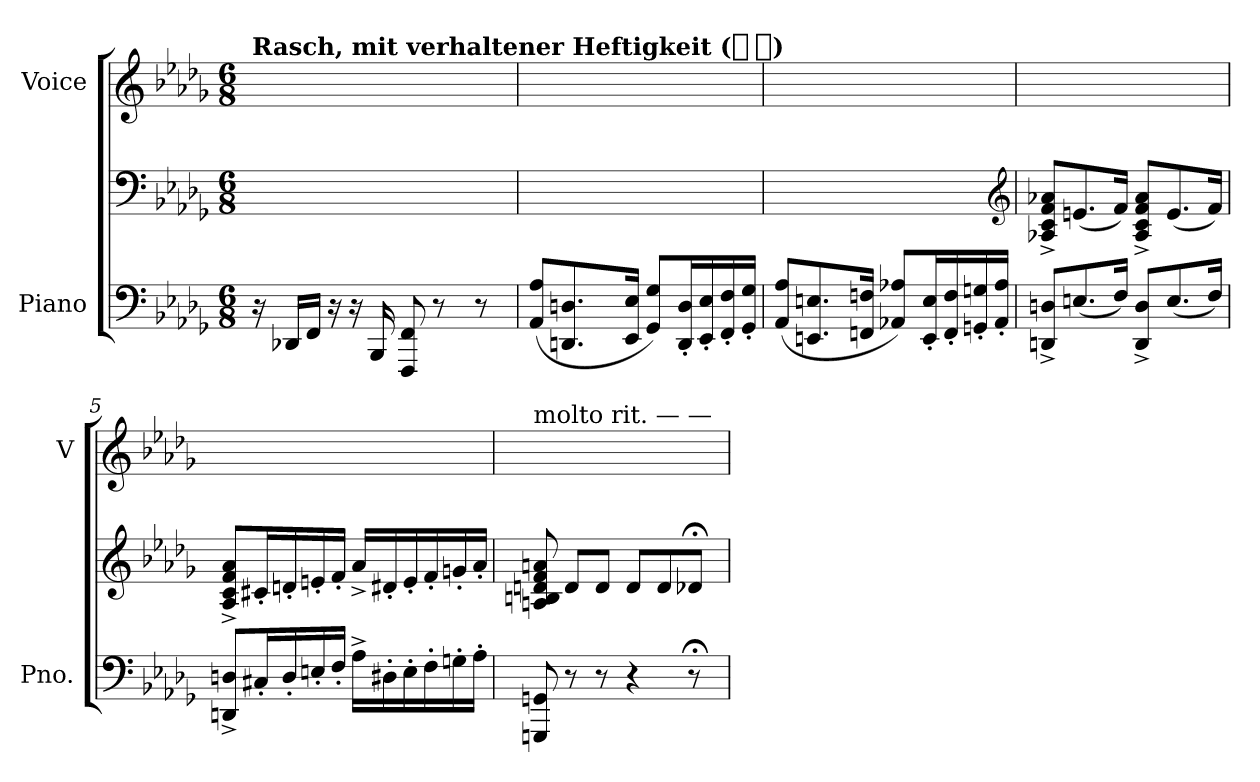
**kern	**kern	**kern
*part2	*part2	*part1
*staff3	*staff2	*staff1
*I"Piano	*	*I"Voice
*I'Pno.	*	*I'V
*clefF4	*clefF4	*clefG2
*k[b-e-a-d-g-]	*k[b-e-a-d-g-]	*k[b-e-a-d-g-]
*D-:	*D-:	*D-:
*M6/8	*M6/8	*M6/8
=1	=1	=1
!	!	!LO:TX:a:B:t=Rasch, mit verhaltener Heftigkeit ([quarter-dot])
16r	4ryy	4ryy
16DD-XLL	.	.
16FFJJ	.	.
16r	.	.
16r	8ryy	8ryy
16BBB-	.	.
8FFF 8FF	8ryy	8ryy
8r	16ryy	8ryy
.	16ryy	.
8r	16ryy	8ryy
.	16ryy	.
=2	=2	=2
(8AA- 8A-L	8ryy	4.ryy
8.DDn 8.Dn	16ryy	.
.	16ryy	.
.	16ryy	.
16EE- 16E-Jk	16ryy	.
8GG- 8G-L)	8ryy	8ryy
16DD' 16D'L	8.ryy	4ryy
16EE-' 16E-'	.	.
16FF' 16F'	.	.
16GG-' 16G-'JJ	16ryy	.
=3	=3	=3
(8AA- 8A-L	2.ryy	4ryy
8.EEn 8.En	.	.
.	.	8ryy
16FFn 16FnJk	.	.
8AA-X 8A-XL)	.	4ryy
16EE' 16E'L	.	.
16FF' 16F'	.	.
16GGn' 16Gn'	.	8ryy
16AA-' 16A-'JJ	.	.
*	*clefG2	*
=4	=4	=4
8DDn^ 8Dn^L	8A-X^ 8c^ 8f^ 8a-X^L	4%3ryy
(8.En	(8.en	.
16FJk)	16fJk)	.
8DD^ 8D^L	8A-^ 8c^ 8f^ 8a-^L	.
(8.E	(8.e	.
16FJk)	16fJk)	.
=5	=5	=5
8DDn^ 8Dn^L	8A-^ 8c^ 8f^ 8a-^L	4%3ryy
16C#X'L	16c#X'L	.
16D'	16dn'	.
16En'	16en'	.
16F'JJ	16f'JJ	.
16A-^LL	16a-^LL	.
16D#X'	16d#X'	.
16E'	16e'	.
16F'	16f'	.
16Gn'	16gn'	.
16A-'JJ	16a-'JJ	.
=6	=6	=6
!	!	!LO:TX:a:t=molto rit. — —
8GGGn 8GGn	8An 8Bn 8dn 8f 8an	4ryy
8r	8dL	.
8r	8dJ	8ryy
4r	8dL	4ryy
.	8d	.
8r;<	8d-X;<J	16ryy
.	.	16ryy
=	=	=
*-	*-	*-
